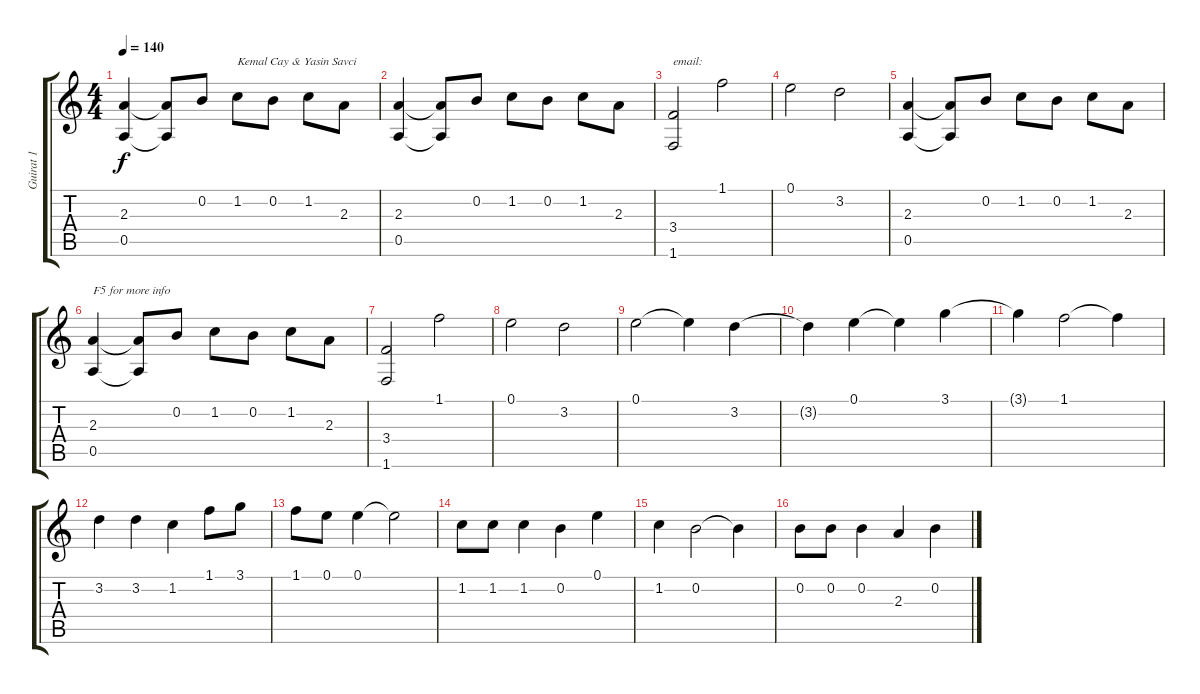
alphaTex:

\track ("Guirat 1" "Guirat 1") {instrument electricguitarjazz}
\staff {score tabs}
\tuning (E4 B3 G3 D3 A2 E2) {hide}
\ts (4 4)
\tempo 140
\clef g2
\ks c
(2.3 0.5).4{dy f instrument electricguitarjazz} (2.3{t} 0.5{t}).8 0.2.8 1.2.8{txt "Kemal Cay & Yasin Savci"} 0.2.8 1.2.8 2.3.8 |
(2.3 0.5).4 (2.3{t} 0.5{t}).8 0.2.8 1.2.8 0.2.8 1.2.8 2.3.8 |
(3.4 1.6).2{txt "email:"} 1.1.2 |
0.1.2 3.2.2 |
(2.3 0.5).4{txt ""} (2.3{t} 0.5{t}).8 0.2.8 1.2.8 0.2.8 1.2.8 2.3.8 |
(2.3 0.5).4{txt "F5 for more info"} (2.3{t} 0.5{t}).8 0.2.8 1.2.8 0.2.8 1.2.8 2.3.8 |
(3.4 1.6).2 1.1.2 |
0.1.2 3.2.2 |
0.1.2 0.1{t}.4 3.2.4 |
3.2{t}.4 0.1.4 0.1{t}.4 3.1.4 |
3.1{t}.4 1.1.2 1.1{t}.4 |
3.2.4 3.2.4 1.2.4 1.1.8 3.1.8 |
1.1.8 0.1.8 0.1.4 0.1{t}.2 |
1.2.8 1.2.8 1.2.4 0.2.4 0.1.4 |
1.2.4 0.2.2 0.2{t}.4 |
0.2.8 0.2.8 0.2.4 2.3.4 0.2.4
